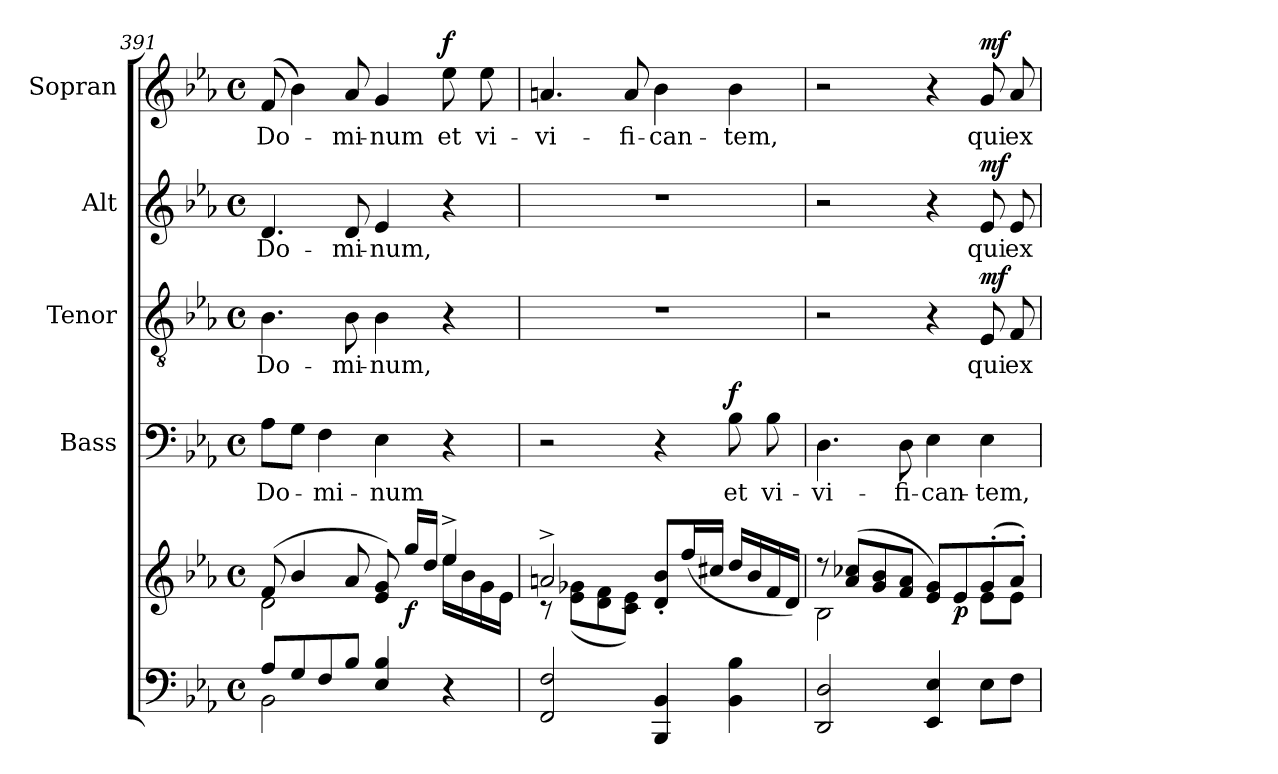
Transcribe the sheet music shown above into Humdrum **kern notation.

**kern	**kern	**dynam	**kern	**text	**dynam	**kern	**text	**dynam	**kern	**text	**dynam	**kern	**text	**dynam
*part5	*part5	*part5	*part4	*part4	*part4	*part3	*part3	*part3	*part2	*part2	*part2	*part1	*part1	*part1
*staff6	*staff5	*staff5/6	*staff4	*staff4	*staff4	*staff3	*staff3	*staff3	*staff2	*staff2	*staff2	*staff1	*staff1	*staff1
*	*	*	*I"Bass	*	*	*I"Tenor	*	*	*I"Alt	*	*	*I"Sopran	*	*
*	*	*	*I'B.	*	*	*I'T.	*	*	*I'A.	*	*	*I'S.	*	*
*clefF4	*clefG2	*	*clefF4	*	*	*clefGv2	*	*	*clefG2	*	*	*clefG2	*	*
*k[b-e-a-]	*k[b-e-a-]	*	*k[b-e-a-]	*	*	*k[b-e-a-]	*	*	*k[b-e-a-]	*	*	*k[b-e-a-]	*	*
*E-:	*E-:	*	*E-:	*	*	*E-:	*	*	*E-:	*	*	*E-:	*	*
*M4/4	*M4/4	*	*M4/4	*	*	*M4/4	*	*	*M4/4	*	*	*M4/4	*	*
*met(c)	*met(c)	*	*met(c)	*	*	*met(c)	*	*	*met(c)	*	*	*met(c)	*	*
=391	=391	=391	=391	=391	=391	=391	=391	=391	=391	=391	=391	=391	=391	=391
*^	*^	*	*	*	*	*	*	*	*	*	*	*	*	*
!	!	!	!	!	!	!LO:LY:b	!	!	!LO:LY:b	!	!	!LO:LY:b	!	!	!LO:LY:b	!
8A-/L	2BB-\	(>8f/	2d\	.	8A-\L	Do-	.	4.B-\	Do-	.	4.d/	Do-	.	(8f/	Do-	.
8G/	.	4b-/	.	.	8G\J	.	.	.	.	.	.	.	.	4b-\)	.	.
!	!	!	!	!	!	!LO:LY:b	!	!	!	!	!	!	!	!	!	!
8F/	.	.	.	.	4F\	-mi-	.	.	.	.	.	.	.	.	.	.
!	!	!	!	!	!	!	!	!	!LO:LY:b	!	!	!LO:LY:b	!	!	!LO:LY:b	!
8B-/J	.	8a-/	.	.	.	.	.	8B-\	-mi-	.	8d/	-mi-	.	8a-/	-mi-	.
!	!	!	!	!	!	!LO:LY:b	!	!	!LO:LY:b	!	!	!LO:LY:b	!	!	!LO:LY:b	!
4E-/ 4B-/	2ryy	8e-/ 8g/)	4ryy	.	4E-\	-num	.	4B-\	-num,	.	4e-/	-num,	.	4g/	-num	.
!	!	!	!	!LO:DY:b	!	!	!	!	!	!	!	!	!	!	!	!
.	.	16gg/LL	.	f	.	.	.	.	.	.	.	.	.	.	.	.
.	.	16dd/JJ	.	.	.	.	.	.	.	.	.	.	.	.	.	.
!	!	!	!	!	!	!	!	!	!	!	!	!	!	!	!LO:LY:b	!LO:DY:a
4r	.	4ee-^>/	16ee-\LL	.	4r	.	.	4r	.	.	4r	.	.	8ee-\	et	f
.	.	.	16b-\	.	.	.	.	.	.	.	.	.	.	.	.	.
!	!	!	!	!	!	!	!	!	!	!	!	!	!	!	!LO:LY:b	!
.	.	.	16g\	.	.	.	.	.	.	.	.	.	.	8ee-\	vi-	.
.	.	.	16e-\JJ	.	.	.	.	.	.	.	.	.	.	.	.	.
*v	*v	*	*	*	*	*	*	*	*	*	*	*	*	*	*	*
=392	=392	=392	=392	=392	=392	=392	=392	=392	=392	=392	=392	=392	=392	=392	=392
!	!	!	!	!	!	!	!	!	!	!	!	!	!	!LO:LY:b	!
2FF/ 2F/	2an^>/	8rc	.	2r	.	.	1r	.	.	1r	.	.	4.an/	-vi-	.
.	.	(<8e-\ 8g-X\L	.	.	.	.	.	.	.	.	.	.	.	.	.
.	.	8d\ 8f\	.	.	.	.	.	.	.	.	.	.	.	.	.
!	!	!	!	!	!	!	!	!	!	!	!	!	!	!LO:LY:b	!
.	.	8c\ 8e-\J)	.	.	.	.	.	.	.	.	.	.	8a/	-fi-	.
!	!	!	!	!	!	!	!	!	!	!	!	!	!	!LO:LY:b	!
4BBB-/ 4BB-/	8d/'< 8b-/'<L	2ryy	.	4r	.	.	.	.	.	.	.	.	4b-\	-can-	.
.	(>16ff/L	.	.	.	.	.	.	.	.	.	.	.	.	.	.
.	16cc#X/JJ	.	.	.	.	.	.	.	.	.	.	.	.	.	.
!	!	!	!	!	!LO:LY:b	!LO:DY:a	!	!	!	!	!	!	!	!LO:LY:b	!
4BB-\ 4B-\	16dd/LL	.	.	8B-\	et	f	.	.	.	.	.	.	4b-\	-tem,	.
.	16b-/	.	.	.	.	.	.	.	.	.	.	.	.	.	.
!	!	!	!	!	!LO:LY:b	!	!	!	!	!	!	!	!	!	!
.	16f/	.	.	8B-\	vi-	.	.	.	.	.	.	.	.	.	.
.	16d/JJ)	.	.	.	.	.	.	.	.	.	.	.	.	.	.
!!LO:PB:g=z
=393	=393	=393	=393	=393	=393	=393	=393	=393	=393	=393	=393	=393	=393	=393	=393
!	!	!	!	!	!LO:LY:b	!	!	!	!	!	!	!	!	!	!
2DD/ 2D/	8rdd	2B-\	.	4.D\	-vi-	.	2r	.	.	2r	.	.	2r	.	.
.	(>8a-/ 8cc-X/L	.	.	.	.	.	.	.	.	.	.	.	.	.	.
.	8g/ 8b-/	.	.	.	.	.	.	.	.	.	.	.	.	.	.
!	!	!	!	!	!LO:LY:b	!	!	!	!	!	!	!	!	!	!
.	8f/ 8a-/J	.	.	8D\	-fi-	.	.	.	.	.	.	.	.	.	.
!	!	!	!	!	!LO:LY:b	!	!	!	!	!	!	!	!	!	!
4EE-/ 4E-/	8e-/ 8g/L)	4ryy	.	4E-\	-can-	.	4r	.	.	4r	.	.	4r	.	.
!	!	!	!LO:DY:b	!	!	!	!	!	!	!	!	!	!	!	!
.	8e-/	.	p	.	.	.	.	.	.	.	.	.	.	.	.
!	!	!	!	!	!LO:LY:b	!	!	!LO:LY:b	!LO:DY:a	!	!LO:LY:b	!LO:DY:a	!	!LO:LY:b	!LO:DY:a
8E-\L	(>8g'>/	8e-\L	.	4E-\	-tem,	.	8E-/	qui	mf	8e-/	qui	mf	8g/	qui	mf
!	!	!	!	!	!	!	!	!LO:LY:b	!	!	!LO:LY:b	!	!	!LO:LY:b	!
8F\J	8a-'>/J)	8e-\J	.	.	.	.	8F/	ex	.	8e-/	ex	.	8a-/	ex	.
*	*v	*v	*	*	*	*	*	*	*	*	*	*	*	*	*
=	=	=	=	=	=	=	=	=	=	=	=	=	=	=
*-	*-	*-	*-	*-	*-	*-	*-	*-	*-	*-	*-	*-	*-	*-
